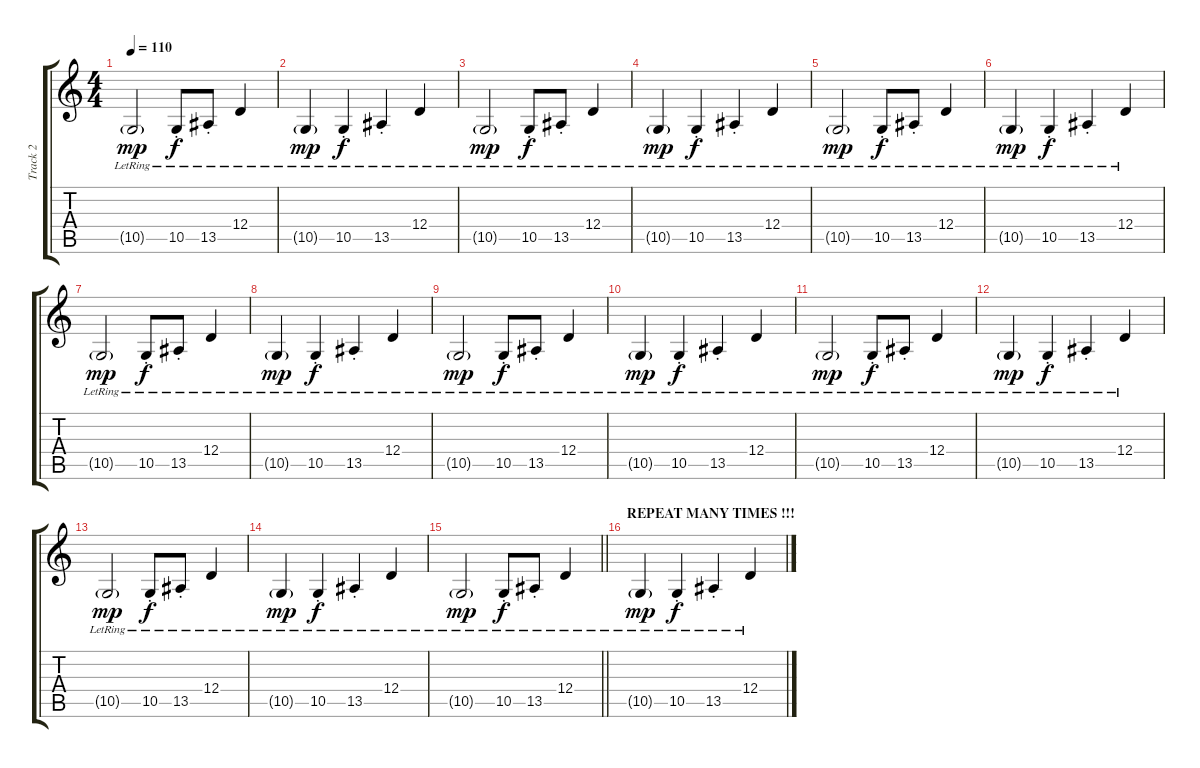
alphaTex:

\track ("Track 2" "Track 2") {instrument electricpiano1}
\staff {score tabs}
\tuning (E4 B3 G3 D3 A2 E2) {hide}
\ts (4 4)
\tempo 110
\clef g2
\ks c
10.5{g lr}.2{dy mp} 10.5{st lr}.8{dy f} 13.5{st lr}.8 12.4{lr}.4 |
10.5{g lr}.4{dy mp} 10.5{st lr}.4{dy f} 13.5{st lr}.4 12.4{lr}.4 |
10.5{g lr}.2{dy mp} 10.5{st lr}.8{dy f} 13.5{st lr}.8 12.4{lr}.4 |
10.5{g lr}.4{dy mp} 10.5{st lr}.4{dy f} 13.5{st lr}.4 12.4{lr}.4 |
10.5{g lr}.2{dy mp} 10.5{st lr}.8{dy f} 13.5{st lr}.8 12.4{lr}.4 |
10.5{g lr}.4{dy mp} 10.5{st lr}.4{dy f} 13.5{st lr}.4 12.4{lr}.4 |
10.5{g lr}.2{dy mp} 10.5{st lr}.8{dy f} 13.5{st lr}.8 12.4{lr}.4 |
10.5{g lr}.4{dy mp} 10.5{st lr}.4{dy f} 13.5{st lr}.4 12.4{lr}.4 |
10.5{g lr}.2{dy mp} 10.5{st lr}.8{dy f} 13.5{st lr}.8 12.4{lr}.4 |
10.5{g lr}.4{dy mp} 10.5{st lr}.4{dy f} 13.5{st lr}.4 12.4{lr}.4 |
10.5{g lr}.2{dy mp} 10.5{st lr}.8{dy f} 13.5{st lr}.8 12.4{lr}.4 |
10.5{g lr}.4{dy mp} 10.5{st lr}.4{dy f} 13.5{st lr}.4 12.4{lr}.4 |
10.5{g lr}.2{dy mp} 10.5{st lr}.8{dy f} 13.5{st lr}.8 12.4{lr}.4 |
10.5{g lr}.4{dy mp} 10.5{st lr}.4{dy f} 13.5{st lr}.4 12.4{lr}.4 |
\barLineRight lightlight
10.5{g lr}.2{dy mp} 10.5{st lr}.8{dy f} 13.5{st lr}.8 12.4{lr}.4 |
\section ("" "REPEAT MANY TIMES !!!")
10.5{g lr}.4{dy mp} 10.5{st lr}.4{dy f} 13.5{st lr}.4 12.4{lr}.4
